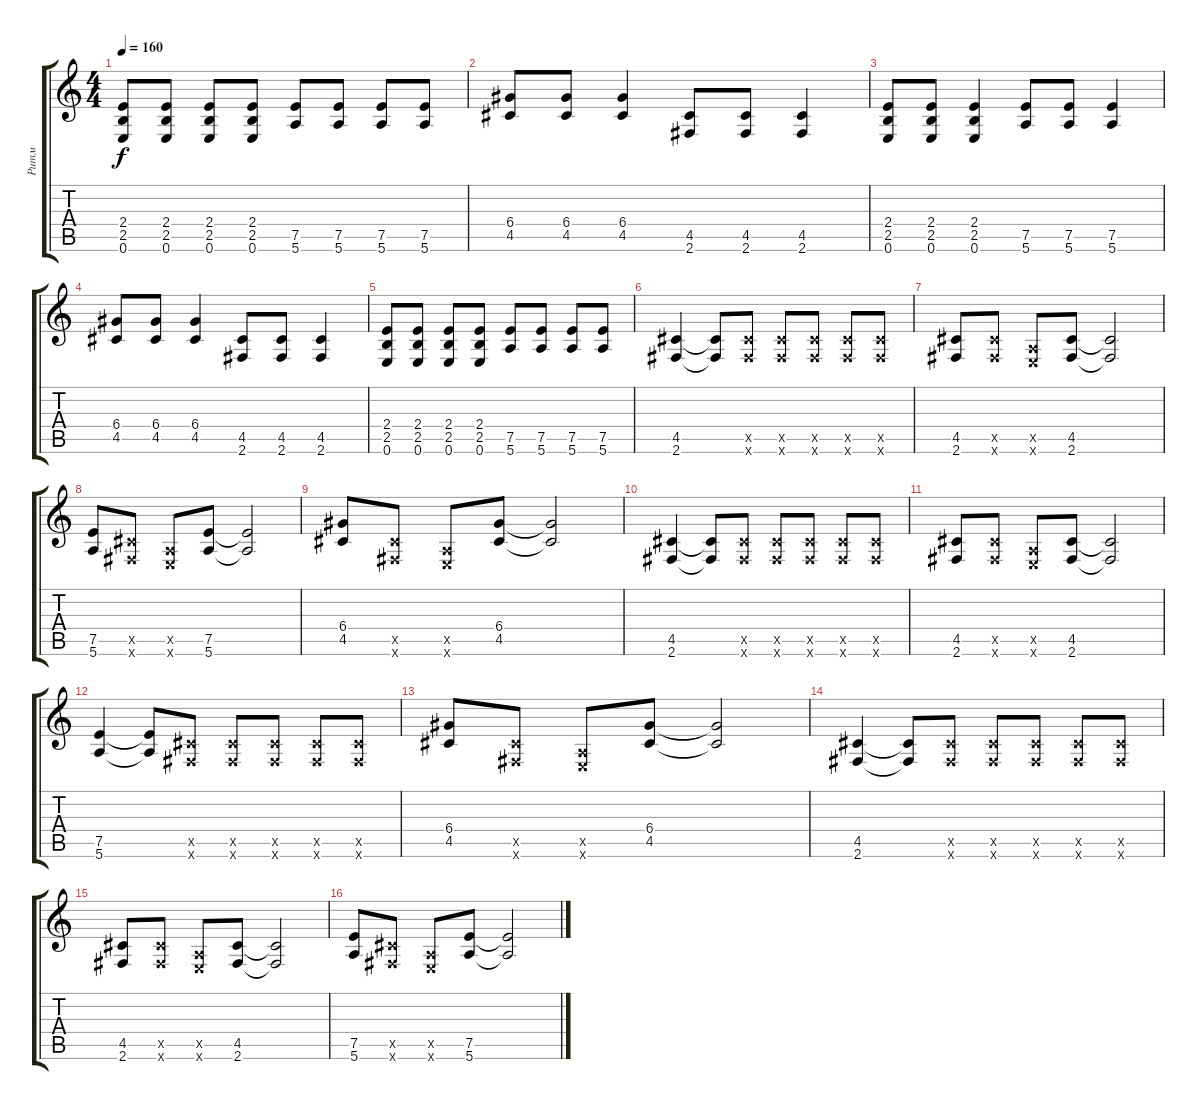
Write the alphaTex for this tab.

\track ("Ритм" "Ритм") {instrument distortionguitar}
\staff {score tabs}
\tuning (E4 B3 G3 D3 A2 E2) {hide}
\ts (4 4)
\tempo 160
\clef g2
\ks c
(2.4 2.5 0.6).8{dy f} (2.4 2.5 0.6).8 (2.4 2.5 0.6).8 (2.4 2.5 0.6).8 (7.5 5.6).8 (7.5 5.6).8 (7.5 5.6).8 (7.5 5.6).8 |
(6.4 4.5).8 (6.4 4.5).8 (6.4 4.5).4 (4.5 2.6).8 (4.5 2.6).8 (4.5 2.6).4 |
(2.4 2.5 0.6).8 (2.4 2.5 0.6).8 (2.4 2.5 0.6).4 (7.5 5.6).8 (7.5 5.6).8 (7.5 5.6).4 |
(6.4 4.5).8 (6.4 4.5).8 (6.4 4.5).4 (4.5 2.6).8 (4.5 2.6).8 (4.5 2.6).4 |
(2.4 2.5 0.6).8 (2.4 2.5 0.6).8 (2.4 2.5 0.6).8 (2.4 2.5 0.6).8 (7.5 5.6).8 (7.5 5.6).8 (7.5 5.6).8 (7.5 5.6).8 |
(4.5 2.6).4 (4.5{t} 2.6{t}).8 (4.5{x} 2.6{x}).8 (4.5{x} 2.6{x}).8 (4.5{x} 2.6{x}).8 (4.5{x} 2.6{x}).8 (4.5{x} 2.6{x}).8 |
(4.5 2.6).8 (4.5{x} 2.6{x}).8 (0.5{x} 0.6{x}).8 (4.5 2.6).8 (4.5{t} 2.6{t}).2 |
(7.5 5.6).8 (4.5{x} 2.6{x}).8 (0.5{x} 0.6{x}).8 (7.5 5.6).8 (7.5{t} 5.6{t}).2 |
(6.4 4.5).8 (4.5{x} 2.6{x}).8 (0.5{x} 0.6{x}).8 (6.4 4.5).8 (6.4{t} 4.5{t}).2 |
(4.5 2.6).4 (4.5{t} 2.6{t}).8 (4.5{x} 2.6{x}).8 (4.5{x} 2.6{x}).8 (4.5{x} 2.6{x}).8 (4.5{x} 2.6{x}).8 (4.5{x} 2.6{x}).8 |
(4.5 2.6).8 (4.5{x} 2.6{x}).8 (0.5{x} 0.6{x}).8 (4.5 2.6).8 (4.5{t} 2.6{t}).2 |
(7.5 5.6).4 (7.5{t} 5.6{t}).8 (4.5{x} 2.6{x}).8 (4.5{x} 2.6{x}).8 (4.5{x} 2.6{x}).8 (4.5{x} 2.6{x}).8 (4.5{x} 2.6{x}).8 |
(6.4 4.5).8 (4.5{x} 2.6{x}).8 (0.5{x} 0.6{x}).8 (6.4 4.5).8 (6.4{t} 4.5{t}).2 |
(4.5 2.6).4 (4.5{t} 2.6{t}).8 (4.5{x} 2.6{x}).8 (4.5{x} 2.6{x}).8 (4.5{x} 2.6{x}).8 (4.5{x} 2.6{x}).8 (4.5{x} 2.6{x}).8 |
(4.5 2.6).8 (4.5{x} 2.6{x}).8 (0.5{x} 0.6{x}).8 (4.5 2.6).8 (4.5{t} 2.6{t}).2 |
(7.5 5.6).8 (4.5{x} 2.6{x}).8 (0.5{x} 0.6{x}).8 (7.5 5.6).8 (7.5{t} 5.6{t}).2
